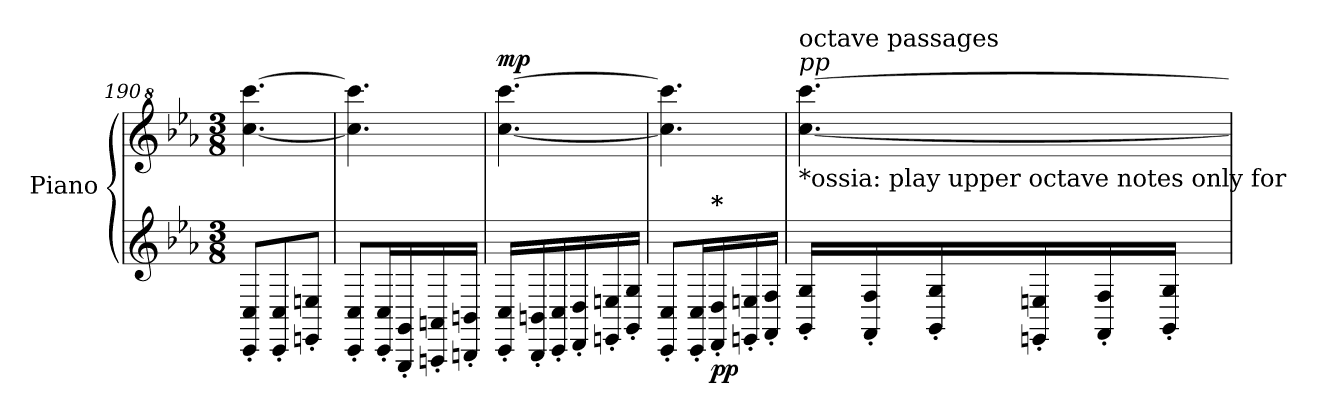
**kern	**kern	**dynam
*part1	*part1	*part1
*staff2	*staff1	*staff1/2
*I"Piano	*	*
*I'Pno.	*	*
*clefG2	*clefG^2	*
*k[b-e-a-]	*k[b-e-a-]	*
*M3/8	*M3/8	*
=190	=190	=190
!	!	!LO:DY:b=2
!	!	!LO:DY:n=1:a
8CC/' 8C/'L	[4.ccc\ [4.cccc\	p mf
8CC/' 8C/'	.	.
8EEn/' 8En/'J	.	.
!!LO:LB:g=z
=191	=191	=191
8CC/' 8C/'L	4.ccc\] 4.cccc\]	.
16CC/' 16C/'L	.	.
16GGG/' 16GG/'	.	.
16AAAn/' 16AAn/'	.	.
16BBBn/' 16BBn/'JJ	.	.
=192	=192	=192
!	!	!LO:DY:a
16CC/' 16C/'LL	[4.ccc\ [4.cccc\	mp
16BBB-/' 16BBn/'	.	.
16CC/' 16C/'	.	.
16DD/' 16D/'	.	.
16EEn/' 16En/'	.	.
16GG/' 16G/'JJ	.	.
=193	=193	=193
8CC/' 8C/'L	4.ccc\] 4.cccc\]	.
16CC/' 16C/'L	.	.
!LO:TX:a:B:t=*	!	!
!	!	!LO:DY:b=2
16DD/' 16D/'	.	pp
16EEn/' 16En/'	.	.
16FF/' 16F/'JJ	.	.
=194	=194	=194
!	!LO:TX:b:t=*ossia&colon; play upper octave notes only for	!
!	!LO:TX:i:t=pp	!
!	!LO:TX:t=octave passages	!
16GG/' 16G/'LL	[4.ccc\ [4.cccc\	.
16FF/' 16F/'	.	.
16GG/' 16G/'	.	.
16EEn/' 16En/'	.	.
16FF/' 16F/'	.	.
16GG/' 16G/'JJ	.	.
=	=	=
*-	*-	*-
